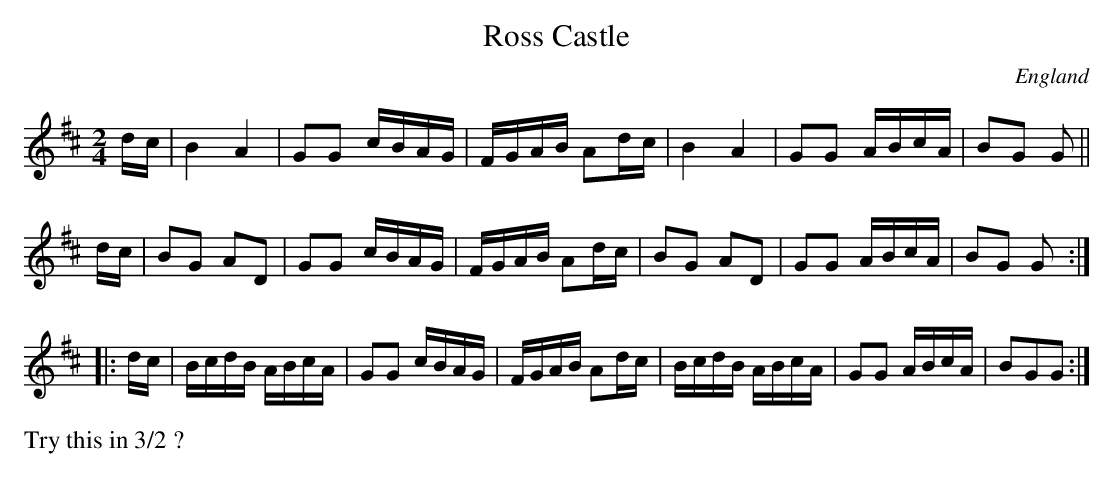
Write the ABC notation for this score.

X:1
T:Ross Castle
L:1/16
M:2/4
O:England
K:D major
dc | B4   A4   | G2G2 cBAG | FGAB A2dc | B4   A4   | G2G2 ABcA | B2G2 G2 ||
dc | B2G2 A2D2 | G2G2 cBAG | FGAB A2dc | B2G2 A2D2 | G2G2 ABcA | B2G2 G2 ::
dc | BcdB ABcA | G2G2 cBAG | FGAB A2dc | BcdB ABcA | G2G2 ABcA | B2G2G2 :|
